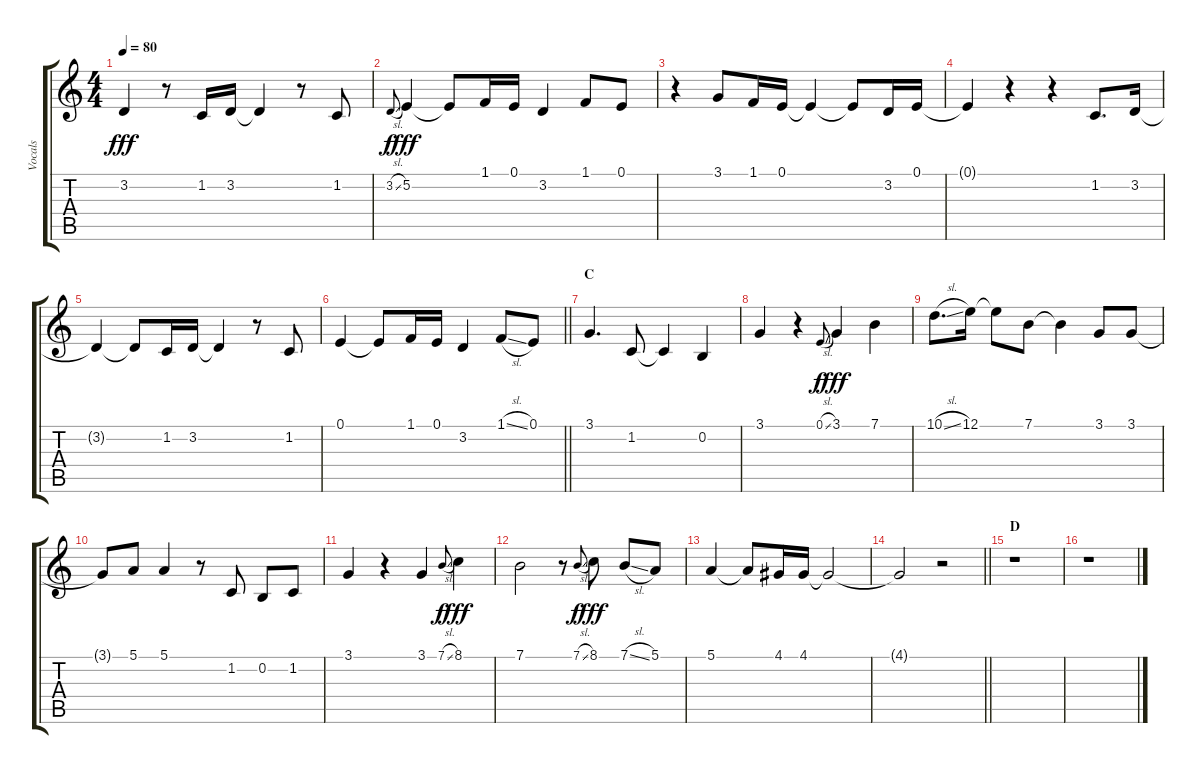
\track ("Vocals" "Vocals") {instrument voiceoohs}
\staff {score tabs}
\tuning (E4 B3 G3 D3 A2 E2) {hide}
\ts (4 4)
\tempo 80
\clef g2
\ks c
3.2{t}.4{dy fff} r.8 1.2.16 3.2.16 3.2{t}.4 r.8 1.2.8 |
3.2{sl}.8{gr onbeat dy f} 5.2.4{dy fff} 5.2{t}.8 1.1.16 0.1.16 3.2.4 1.1.8 0.1.8 |
r.4 3.1.8 1.1.16 0.1.16 0.1{t}.4 0.1{t}.8 3.2.16 0.1.16 |
0.1{t}.4 r.4 r.4 1.2.8{d} 3.2.16 |
3.2{t}.4 3.2{t}.8 1.2.16 3.2.16 3.2{t}.4 r.8 1.2.8 |
\barLineRight lightlight
0.1.4 0.1{t}.8 1.1.16 0.1.16 3.2.4 1.1{sl}.8 0.1.8 |
\section ("" "C")
3.1.4{d} 1.2.8 1.2{t}.4 0.2.4 |
3.1.4 r.4 0.1{sl}.8{gr onbeat dy f} 3.1.4{dy fff} 7.1.4 |
10.1{sl}.8{d} 12.1.16 12.1{t}.8 7.1.8 7.1{t}.4 3.1.8 3.1.8 |
3.1{t}.8 5.1.8 5.1.4 r.8 1.2.8 0.2.8 1.2.8 |
3.1.4 r.4 3.1.4 7.1{sl}.8{gr onbeat dy f} 8.1.4{dy fff} |
7.1.2 r.8 7.1{sl}.8{gr onbeat dy f} 8.1.8{dy fff} 7.1{sl}.8 5.1.8 |
5.1.4 5.1{t}.8 4.1.16 4.1.16 4.1{t}.2 |
\barLineRight lightlight
4.1{t}.2 r.2 |
\section ("" "D")
r.1 |
r.1
